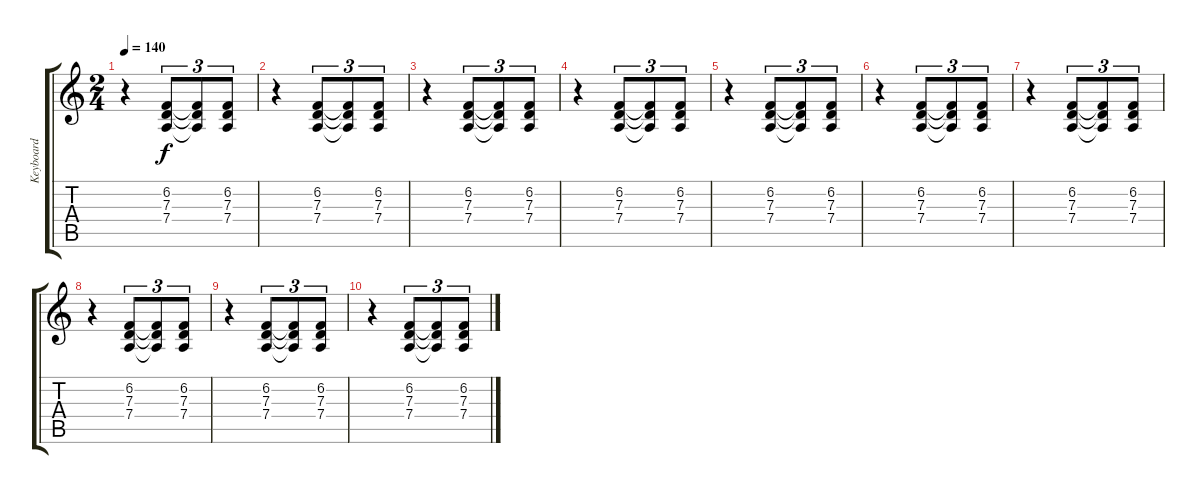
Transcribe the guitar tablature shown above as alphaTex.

\track ("Keyboard" "Keyboard") {instrument lead5charang}
\staff {score tabs}
\tuning (E4 B3 G3 D3 A2 E2) {hide}
\ts (2 4)
\tempo 140
\clef g2
\ks c
r.4{dy f} (6.2 7.3 7.4).8{tu (3 2)} (6.2{t} 7.3{t} 7.4{t}).8{tu (3 2)} (6.2 7.3 7.4).8{tu (3 2)} |
r.4 (6.2 7.3 7.4).8{tu (3 2)} (6.2{t} 7.3{t} 7.4{t}).8{tu (3 2)} (6.2 7.3 7.4).8{tu (3 2)} |
r.4 (6.2 7.3 7.4).8{tu (3 2)} (6.2{t} 7.3{t} 7.4{t}).8{tu (3 2)} (6.2 7.3 7.4).8{tu (3 2)} |
r.4 (6.2 7.3 7.4).8{tu (3 2)} (6.2{t} 7.3{t} 7.4{t}).8{tu (3 2)} (6.2 7.3 7.4).8{tu (3 2)} |
r.4 (6.2 7.3 7.4).8{tu (3 2)} (6.2{t} 7.3{t} 7.4{t}).8{tu (3 2)} (6.2 7.3 7.4).8{tu (3 2)} |
r.4 (6.2 7.3 7.4).8{tu (3 2)} (6.2{t} 7.3{t} 7.4{t}).8{tu (3 2)} (6.2 7.3 7.4).8{tu (3 2)} |
r.4 (6.2 7.3 7.4).8{tu (3 2)} (6.2{t} 7.3{t} 7.4{t}).8{tu (3 2)} (6.2 7.3 7.4).8{tu (3 2)} |
r.4 (6.2 7.3 7.4).8{tu (3 2)} (6.2{t} 7.3{t} 7.4{t}).8{tu (3 2)} (6.2 7.3 7.4).8{tu (3 2)} |
r.4 (6.2 7.3 7.4).8{tu (3 2)} (6.2{t} 7.3{t} 7.4{t}).8{tu (3 2)} (6.2 7.3 7.4).8{tu (3 2)} |
r.4 (6.2 7.3 7.4).8{tu (3 2)} (6.2{t} 7.3{t} 7.4{t}).8{tu (3 2)} (6.2 7.3 7.4).8{tu (3 2)}
